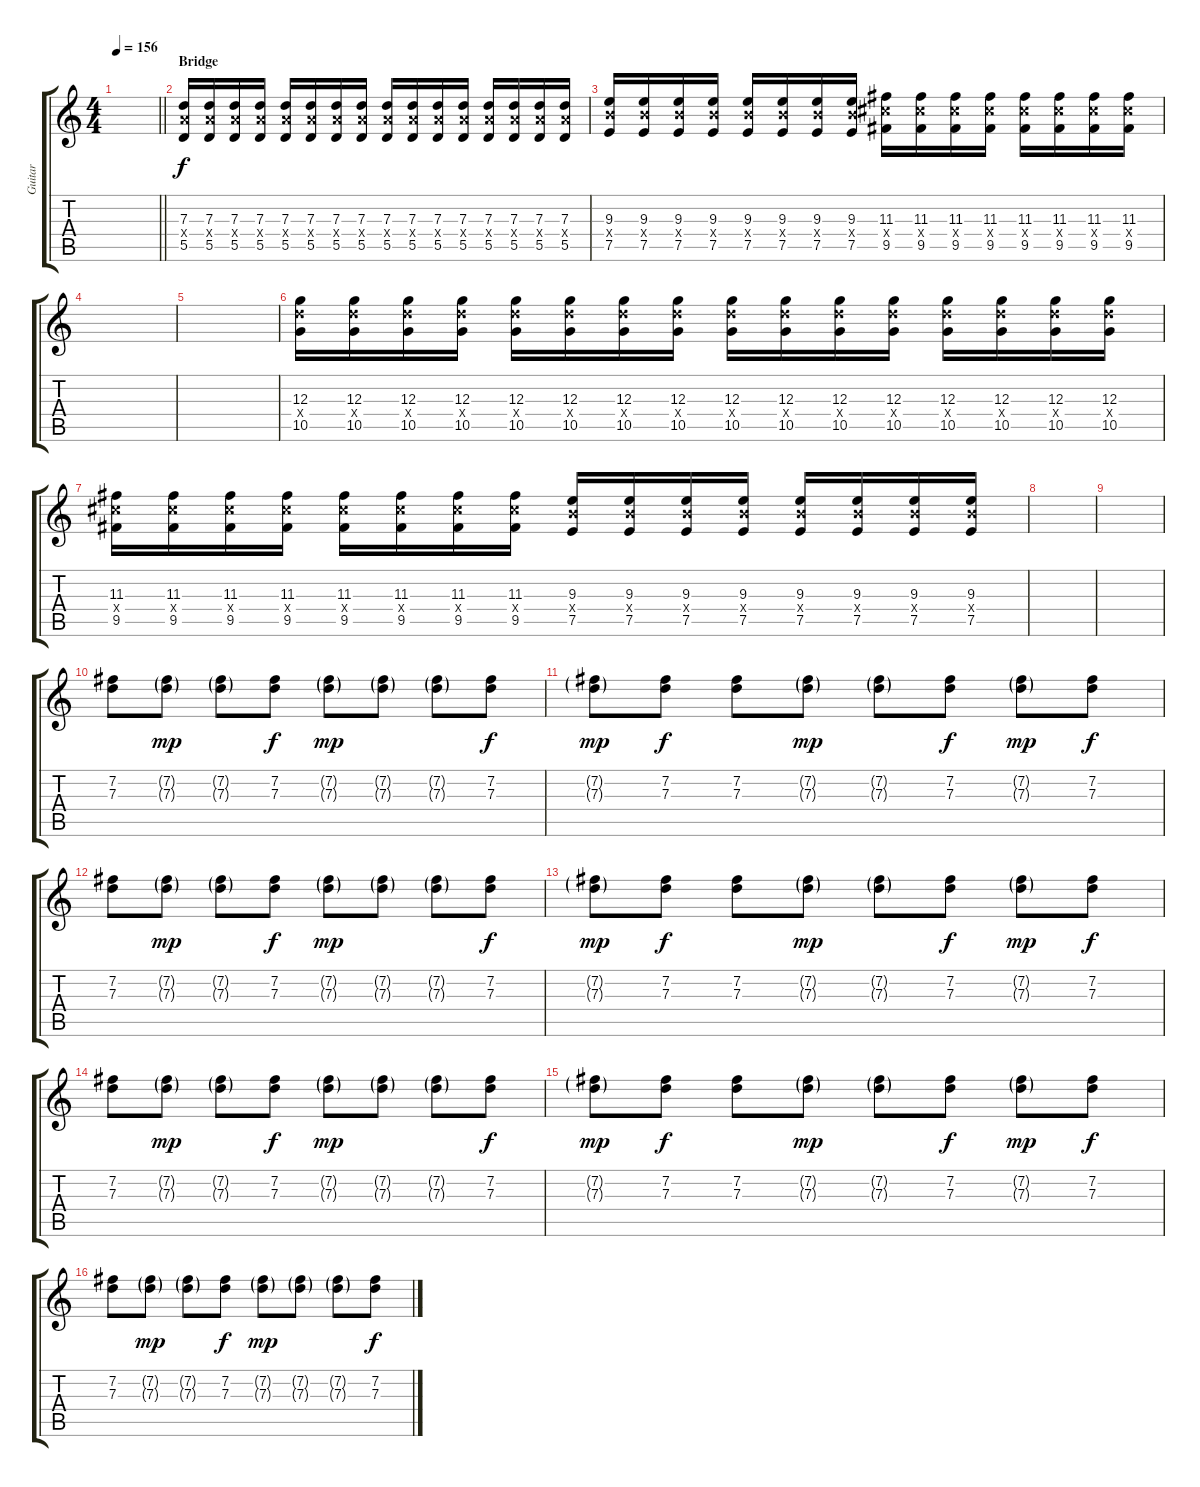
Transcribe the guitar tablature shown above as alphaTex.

\track ("Guitar" "Guitar") {instrument distortionguitar}
\staff {score tabs}
\tuning (E4 B3 G3 D3 A2 E2) {hide}
\ts (4 4)
\tempo 156
\clef g2
\barLineRight lightlight
\ks c
|
\section ("" "Bridge")
(7.3 7.4{x} 5.5).16{volume 8 balance 2 instrument distortionguitar} (7.3 7.4{x} 5.5).16 (7.3 7.4{x} 5.5).16 (7.3 7.4{x} 5.5).16 (7.3 7.4{x} 5.5).16 (7.3 7.4{x} 5.5).16 (7.3 7.4{x} 5.5).16 (7.3 7.4{x} 5.5).16 (7.3 7.4{x} 5.5).16 (7.3 7.4{x} 5.5).16 (7.3 7.4{x} 5.5).16 (7.3 7.4{x} 5.5).16 (7.3 7.4{x} 5.5).16 (7.3 7.4{x} 5.5).16 (7.3 7.4{x} 5.5).16 (7.3 7.4{x} 5.5).16 |
(9.3 9.4{x} 7.5).16 (9.3 9.4{x} 7.5).16 (9.3 9.4{x} 7.5).16 (9.3 9.4{x} 7.5).16 (9.3 9.4{x} 7.5).16 (9.3 9.4{x} 7.5).16 (9.3 9.4{x} 7.5).16 (9.3 9.4{x} 7.5).16 (11.3 11.4{x} 9.5).16 (11.3 11.4{x} 9.5).16 (11.3 11.4{x} 9.5).16 (11.3 11.4{x} 9.5).16 (11.3 11.4{x} 9.5).16 (11.3 11.4{x} 9.5).16 (11.3 11.4{x} 9.5).16 (11.3 11.4{x} 9.5).16 |
|
|
(12.3 12.4{x} 10.5).16 (12.3 12.4{x} 10.5).16 (12.3 12.4{x} 10.5).16 (12.3 12.4{x} 10.5).16 (12.3 12.4{x} 10.5).16 (12.3 12.4{x} 10.5).16 (12.3 12.4{x} 10.5).16 (12.3 12.4{x} 10.5).16 (12.3 12.4{x} 10.5).16 (12.3 12.4{x} 10.5).16 (12.3 12.4{x} 10.5).16 (12.3 12.4{x} 10.5).16 (12.3 12.4{x} 10.5).16 (12.3 12.4{x} 10.5).16 (12.3 12.4{x} 10.5).16 (12.3 12.4{x} 10.5).16 |
(11.3 11.4{x} 9.5).16 (11.3 11.4{x} 9.5).16 (11.3 11.4{x} 9.5).16 (11.3 11.4{x} 9.5).16 (11.3 11.4{x} 9.5).16 (11.3 11.4{x} 9.5).16 (11.3 11.4{x} 9.5).16 (11.3 11.4{x} 9.5).16 (9.3 9.4{x} 7.5).16 (9.3 9.4{x} 7.5).16 (9.3 9.4{x} 7.5).16 (9.3 9.4{x} 7.5).16 (9.3 9.4{x} 7.5).16 (9.3 9.4{x} 7.5).16 (9.3 9.4{x} 7.5).16 (9.3 9.4{x} 7.5).16 |
|
|
(7.2 7.3).8{volume 9 balance 9 instrument electricguitarmuted} (7.2{g} 7.3{g}).8{dy mp} (7.2{g} 7.3{g}).8 (7.2 7.3).8{dy f} (7.2{g} 7.3{g}).8{dy mp} (7.2{g} 7.3{g}).8 (7.2{g} 7.3{g}).8 (7.2 7.3).8{dy f} |
(7.2{g} 7.3{g}).8{dy mp} (7.2 7.3).8{dy f} (7.2 7.3).8 (7.2{g} 7.3{g}).8{dy mp} (7.2{g} 7.3{g}).8 (7.2 7.3).8{dy f} (7.2{g} 7.3{g}).8{dy mp} (7.2 7.3).8{dy f} |
(7.2 7.3).8 (7.2{g} 7.3{g}).8{dy mp} (7.2{g} 7.3{g}).8 (7.2 7.3).8{dy f} (7.2{g} 7.3{g}).8{dy mp} (7.2{g} 7.3{g}).8 (7.2{g} 7.3{g}).8 (7.2 7.3).8{dy f} |
(7.2{g} 7.3{g}).8{dy mp} (7.2 7.3).8{dy f} (7.2 7.3).8 (7.2{g} 7.3{g}).8{dy mp} (7.2{g} 7.3{g}).8 (7.2 7.3).8{dy f} (7.2{g} 7.3{g}).8{dy mp} (7.2 7.3).8{dy f} |
(7.2 7.3).8{volume 9 balance 9 instrument electricguitarmuted} (7.2{g} 7.3{g}).8{dy mp} (7.2{g} 7.3{g}).8 (7.2 7.3).8{dy f} (7.2{g} 7.3{g}).8{dy mp} (7.2{g} 7.3{g}).8 (7.2{g} 7.3{g}).8 (7.2 7.3).8{dy f} |
(7.2{g} 7.3{g}).8{dy mp} (7.2 7.3).8{dy f} (7.2 7.3).8 (7.2{g} 7.3{g}).8{dy mp} (7.2{g} 7.3{g}).8 (7.2 7.3).8{dy f} (7.2{g} 7.3{g}).8{dy mp} (7.2 7.3).8{dy f} |
(7.2 7.3).8 (7.2{g} 7.3{g}).8{dy mp} (7.2{g} 7.3{g}).8 (7.2 7.3).8{dy f} (7.2{g} 7.3{g}).8{dy mp} (7.2{g} 7.3{g}).8 (7.2{g} 7.3{g}).8 (7.2 7.3).8{dy f}
